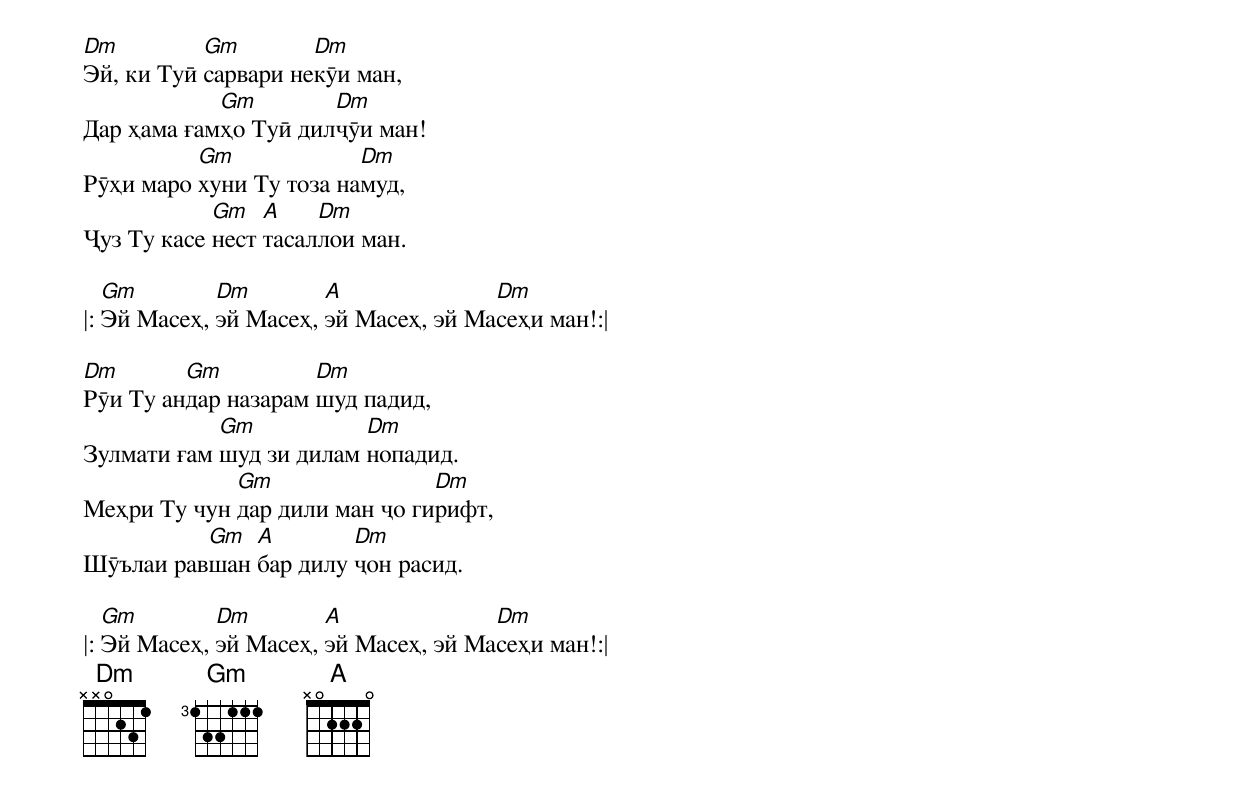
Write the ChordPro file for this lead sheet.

[Dm]Эй, ки Туӣ [Gm]сарвари не[Dm]кӯи ман,
Дар ҳама ғам[Gm]ҳо Туӣ дил[Dm]ҷӯи ман!
Рӯҳи маро [Gm]хуни Ту тоза на[Dm]муд,
Ҷуз Ту касе [Gm]нест [A]тасал[Dm]лои ман.

|: [Gm]Эй Масеҳ, [Dm]эй Масеҳ, [A]эй Масеҳ, эй Ма[Dm]сеҳи ман!:|

[Dm]Рӯи Ту ан[Gm]дар назарам [Dm]шуд падид,
Зулмати ғам [Gm]шуд зи дилам [Dm]нопадид.
Меҳри Ту чун [Gm]дар дили ман ҷо ги[Dm]рифт,
Шӯълаи рав[Gm]шан [A]бар дилу [Dm]ҷон расид.

|: [Gm]Эй Масеҳ, [Dm]эй Масеҳ, [A]эй Масеҳ, эй Ма[Dm]сеҳи ман!:|
